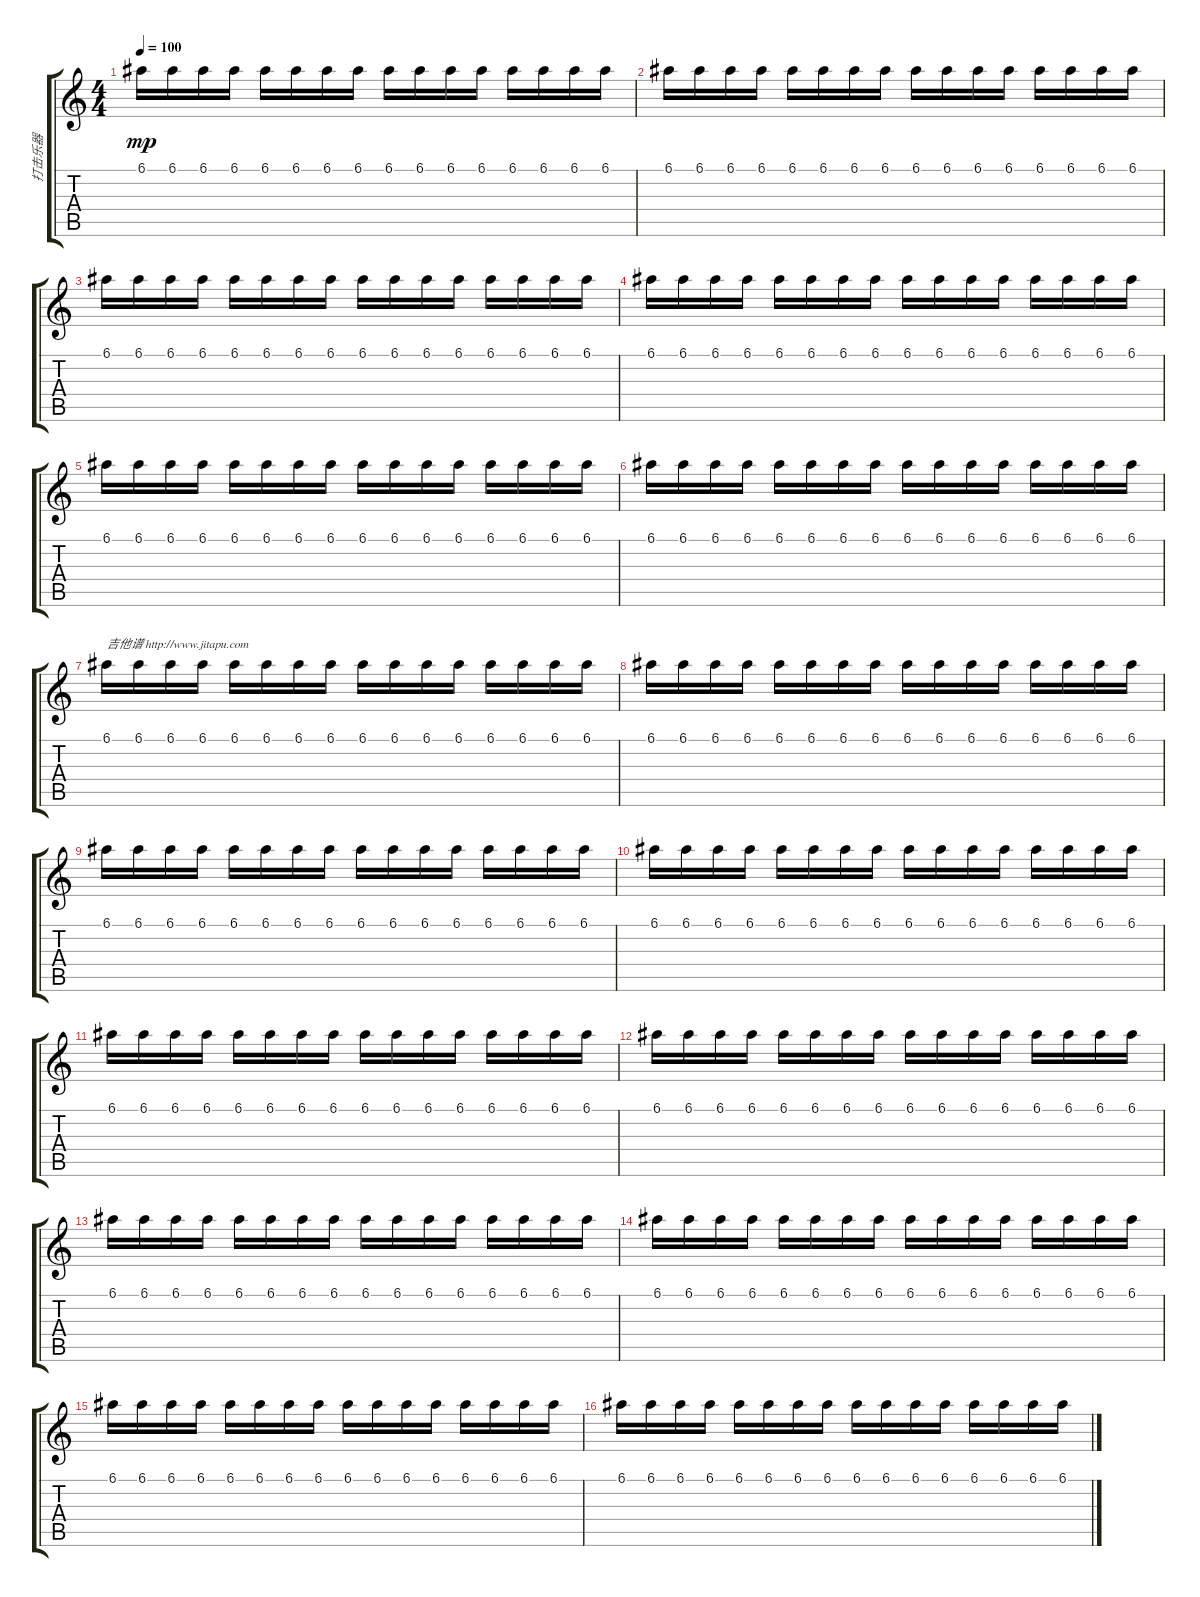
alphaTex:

\track ("打击乐器" "打击乐器") {instrument slapbass1}
\staff {score tabs}
\tuning (E4 B3 G3 D3 A2 E2) {hide}
\ts (4 4)
\tempo 100
\clef g2
\ks c
6.1.16{dy mp} 6.1.16 6.1.16 6.1.16 6.1.16 6.1.16 6.1.16 6.1.16 6.1.16 6.1.16 6.1.16 6.1.16 6.1.16 6.1.16 6.1.16 6.1.16 |
6.1.16 6.1.16 6.1.16 6.1.16 6.1.16 6.1.16 6.1.16 6.1.16 6.1.16 6.1.16 6.1.16 6.1.16 6.1.16 6.1.16 6.1.16 6.1.16 |
6.1.16 6.1.16 6.1.16 6.1.16 6.1.16 6.1.16 6.1.16 6.1.16 6.1.16 6.1.16 6.1.16 6.1.16 6.1.16 6.1.16 6.1.16 6.1.16 |
6.1.16 6.1.16 6.1.16 6.1.16 6.1.16 6.1.16 6.1.16 6.1.16 6.1.16 6.1.16 6.1.16 6.1.16 6.1.16 6.1.16 6.1.16 6.1.16 |
6.1.16 6.1.16 6.1.16 6.1.16 6.1.16 6.1.16 6.1.16 6.1.16 6.1.16 6.1.16 6.1.16 6.1.16 6.1.16 6.1.16 6.1.16 6.1.16 |
6.1.16 6.1.16 6.1.16 6.1.16 6.1.16 6.1.16 6.1.16 6.1.16 6.1.16 6.1.16 6.1.16 6.1.16 6.1.16 6.1.16 6.1.16 6.1.16 |
6.1.16{txt "吉他谱 http://www.jitapu.com"} 6.1.16 6.1.16 6.1.16 6.1.16 6.1.16 6.1.16 6.1.16 6.1.16 6.1.16 6.1.16 6.1.16 6.1.16 6.1.16 6.1.16 6.1.16 |
6.1.16 6.1.16 6.1.16 6.1.16 6.1.16 6.1.16 6.1.16 6.1.16 6.1.16 6.1.16 6.1.16 6.1.16 6.1.16 6.1.16 6.1.16 6.1.16 |
6.1.16 6.1.16 6.1.16 6.1.16 6.1.16 6.1.16 6.1.16 6.1.16 6.1.16 6.1.16 6.1.16 6.1.16 6.1.16 6.1.16 6.1.16 6.1.16 |
6.1.16 6.1.16 6.1.16 6.1.16 6.1.16 6.1.16 6.1.16 6.1.16 6.1.16 6.1.16 6.1.16 6.1.16 6.1.16 6.1.16 6.1.16 6.1.16 |
6.1.16 6.1.16 6.1.16 6.1.16 6.1.16 6.1.16 6.1.16 6.1.16 6.1.16 6.1.16 6.1.16 6.1.16 6.1.16 6.1.16 6.1.16 6.1.16 |
6.1.16 6.1.16 6.1.16 6.1.16 6.1.16 6.1.16 6.1.16 6.1.16 6.1.16 6.1.16 6.1.16 6.1.16 6.1.16 6.1.16 6.1.16 6.1.16 |
6.1.16 6.1.16 6.1.16 6.1.16 6.1.16 6.1.16 6.1.16 6.1.16 6.1.16 6.1.16 6.1.16 6.1.16 6.1.16 6.1.16 6.1.16 6.1.16 |
6.1.16 6.1.16 6.1.16 6.1.16 6.1.16 6.1.16 6.1.16 6.1.16 6.1.16 6.1.16 6.1.16 6.1.16 6.1.16 6.1.16 6.1.16 6.1.16 |
6.1.16 6.1.16 6.1.16 6.1.16 6.1.16 6.1.16 6.1.16 6.1.16 6.1.16 6.1.16 6.1.16 6.1.16 6.1.16 6.1.16 6.1.16 6.1.16 |
6.1.16 6.1.16 6.1.16 6.1.16 6.1.16 6.1.16 6.1.16 6.1.16 6.1.16 6.1.16 6.1.16 6.1.16 6.1.16 6.1.16 6.1.16 6.1.16
